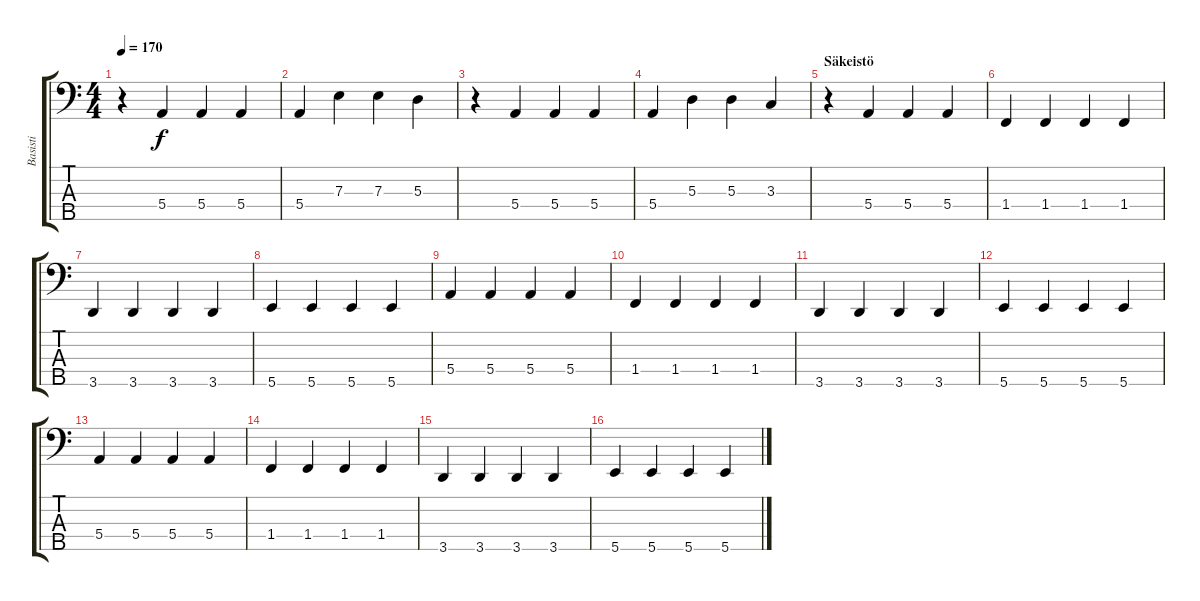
\track ("Basisti" "Basisti") {instrument acousticguitarnylon}
\staff {score tabs}
\tuning (G2 D2 A1 E1 B0) {hide}
\ts (4 4)
\tempo 170
\clef f4
\ks c
r.4{dy f} 5.4.4 5.4.4 5.4.4 |
5.4.4 7.3.4 7.3.4 5.3.4 |
r.4 5.4.4 5.4.4 5.4.4 |
5.4.4 5.3.4 5.3.4 3.3.4 |
\section ("" "Säkeistö")
r.4 5.4.4 5.4.4 5.4.4 |
1.4.4 1.4.4 1.4.4 1.4.4 |
3.5.4 3.5.4 3.5.4 3.5.4 |
5.5.4 5.5.4 5.5.4 5.5.4 |
5.4.4 5.4.4 5.4.4 5.4.4 |
1.4.4 1.4.4 1.4.4 1.4.4 |
3.5.4 3.5.4 3.5.4 3.5.4 |
5.5.4 5.5.4 5.5.4 5.5.4 |
5.4.4 5.4.4 5.4.4 5.4.4 |
1.4.4 1.4.4 1.4.4 1.4.4 |
3.5.4 3.5.4 3.5.4 3.5.4 |
5.5.4 5.5.4 5.5.4 5.5.4
